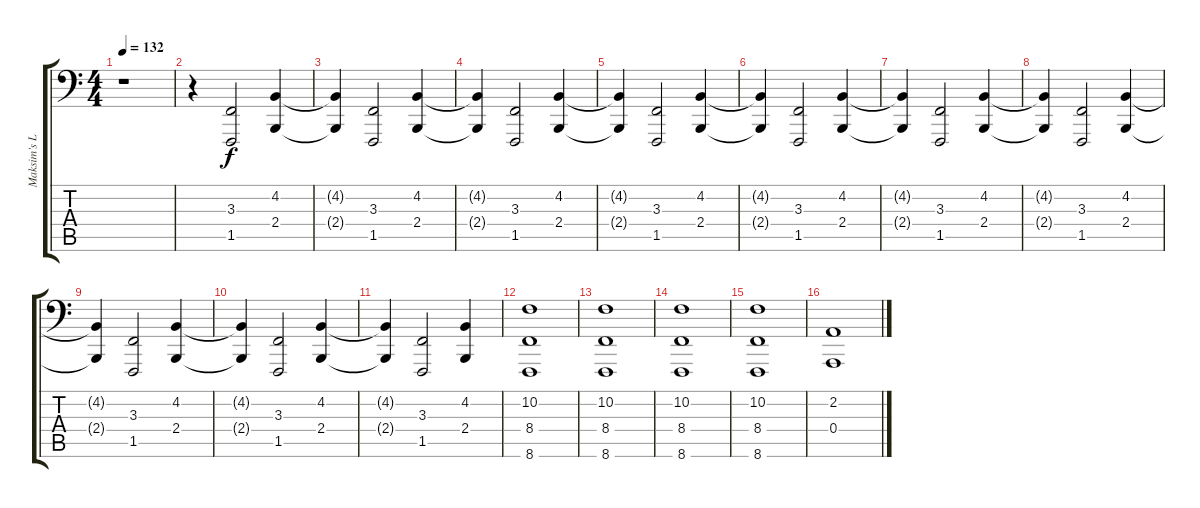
\track ("Maksim's Left Hand" "Maksim's L") {instrument acousticgrandpiano}
\staff {score tabs}
\tuning (C3 G2 D2 A1 E1 A0) {hide}
\ts (4 4)
\tempo 132
\clef f4
\ks c
r.1{dy f instrument acousticgrandpiano} |
r.4{volume 12} (3.3 1.5).2 (4.2 2.4).4 |
(4.2{t} 2.4{t}).4 (3.3 1.5).2 (4.2 2.4).4 |
(4.2{t} 2.4{t}).4 (3.3 1.5).2 (4.2 2.4).4 |
(4.2{t} 2.4{t}).4 (3.3 1.5).2 (4.2 2.4).4 |
(4.2{t} 2.4{t}).4 (3.3 1.5).2 (4.2 2.4).4 |
(4.2{t} 2.4{t}).4 (3.3 1.5).2 (4.2 2.4).4 |
(4.2{t} 2.4{t}).4 (3.3 1.5).2 (4.2 2.4).4 |
(4.2{t} 2.4{t}).4 (3.3 1.5).2 (4.2 2.4).4 |
(4.2{t} 2.4{t}).4 (3.3 1.5).2 (4.2 2.4).4 |
(4.2{t} 2.4{t}).4 (3.3 1.5).2 (4.2 2.4).4 |
(10.2 8.4 8.6).1 |
(10.2 8.4 8.6).1 |
(10.2 8.4 8.6).1 |
(10.2 8.4 8.6).1 |
(2.2 0.4).1{volume 16}
